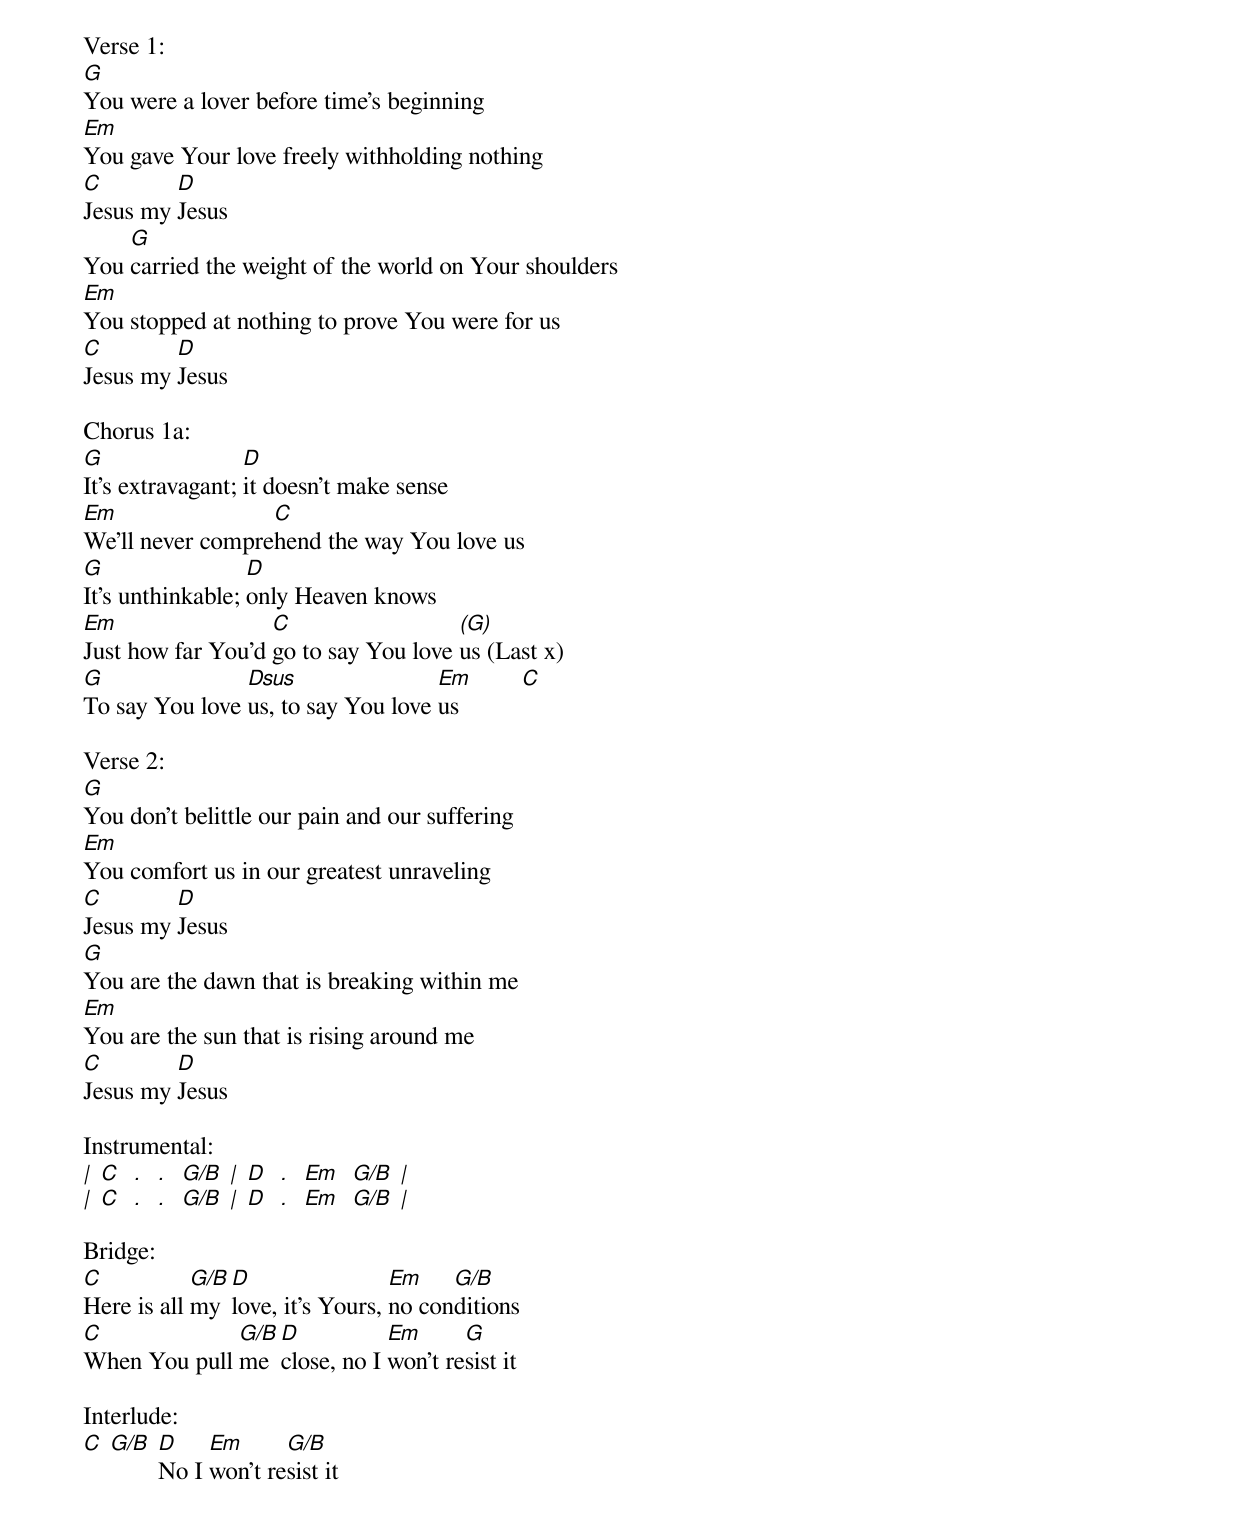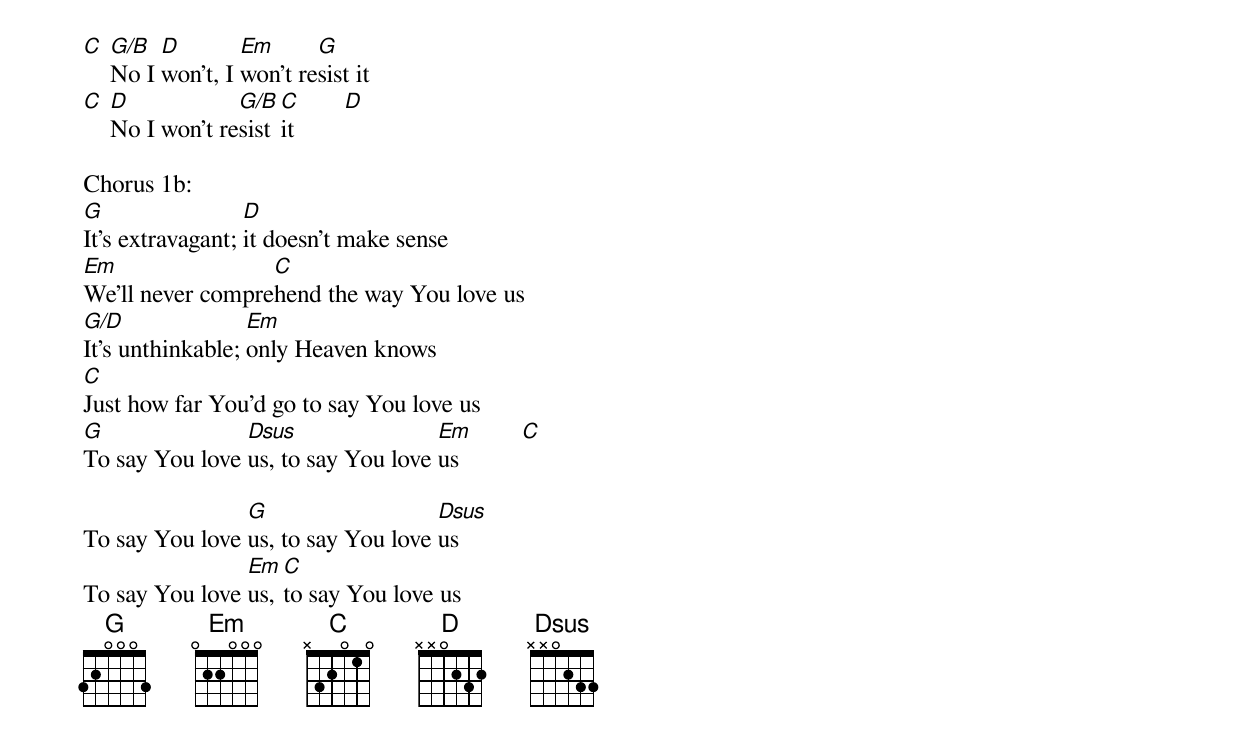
Verse 1:
[G]You were a lover before time's beginning
[Em]You gave Your love freely withholding nothing
[C]Jesus my [D]Jesus
You [G]carried the weight of the world on Your shoulders
[Em]You stopped at nothing to prove You were for us
[C]Jesus my [D]Jesus

Chorus 1a:
[G]It's extravagant; [D]it doesn't make sense
[Em]We'll never compre[C]hend the way You love us
[G]It's unthinkable; [D]only Heaven knows
[Em]Just how far You'd [C]go to say You love [(G)]us (Last x)
[G]To say You love [Dsus]us, to say You love [Em]us          [C]

Verse 2:
[G]You don't belittle our pain and our suffering
[Em]You comfort us in our greatest unraveling
[C]Jesus my [D]Jesus
[G]You are the dawn that is breaking within me
[Em]You are the sun that is rising around me
[C]Jesus my [D]Jesus

Instrumental:
[|] [C]  [.]  [.]  [G/B] [|] [D]  [.]  [Em]  [G/B] [|]
[|] [C]  [.]  [.]  [G/B] [|] [D]  [.]  [Em]  [G/B] [|]

Bridge:
[C]Here is all [G/B]my [D]love, it's Yours, [Em]no con[G/B]ditions
[C]When You pull [G/B]me [D]close, no I [Em]won't re[G]sist it

Interlude:
[C] [G/B] [D]No I [Em]won't re[G/B]sist it
[C] [G/B]No I [D]won't, I [Em]won't re[G]sist it
[C] [D]No I won't re[G/B]sist [C]it        [D]

Chorus 1b:
[G]It's extravagant; [D]it doesn't make sense
[Em]We'll never compre[C]hend the way You love us
[G/D]It's unthinkable; [Em]only Heaven knows
[C]Just how far You'd go to say You love us
[G]To say You love [Dsus]us, to say You love [Em]us          [C]

To say You love [G]us, to say You love [Dsus]us
To say You love [Em]us, [C]to say You love us
